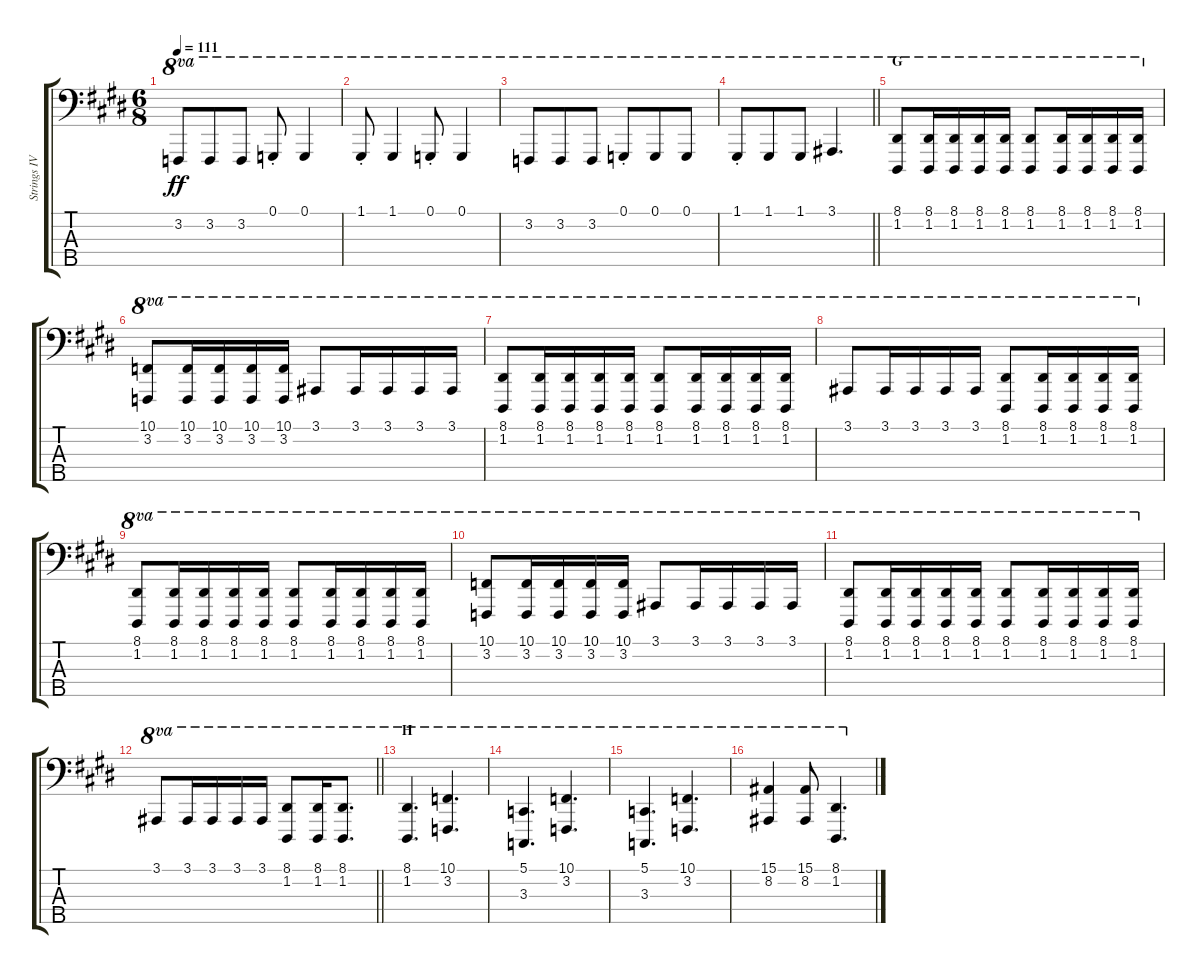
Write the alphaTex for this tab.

\track ("Strings IV" "Strings IV") {instrument stringensemble1}
\staff {score tabs}
\tuning (G2 D2 A1 E1 B0) {hide}
\ts (6 8)
\tempo 111
\clef f4
\ks e
3.2.8{ot 8va dy ff} 3.2.8{ot 8va} 3.2.8{ot 8va} 0.1{st}.8{ot 8va} 0.1.4{ot 8va} |
1.1{st}.8{ot 8va} 1.1.4{ot 8va} 0.1{st}.8{ot 8va} 0.1.4{ot 8va} |
3.2.8{ot 8va} 3.2.8{ot 8va} 3.2.8{ot 8va} 0.1{st}.8{ot 8va} 0.1.8{ot 8va} 0.1.8{ot 8va} |
\barLineRight lightlight
1.1{st}.8{ot 8va} 1.1.8{ot 8va} 1.1.8{ot 8va} 3.1.4{d ot 8va} |
\section ("" "G")
(8.1 1.2).8{ot 8va} (8.1 1.2).16{ot 8va} (8.1 1.2).16{ot 8va} (8.1 1.2).16{ot 8va} (8.1 1.2).16{ot 8va} (8.1 1.2).8{ot 8va} (8.1 1.2).16{ot 8va} (8.1 1.2).16{ot 8va} (8.1 1.2).16{ot 8va} (8.1 1.2).16{ot 8va} |
(10.1 3.2).8{ot 8va} (10.1 3.2).16{ot 8va} (10.1 3.2).16{ot 8va} (10.1 3.2).16{ot 8va} (10.1 3.2).16{ot 8va} 3.1.8{ot 8va} 3.1.16{ot 8va} 3.1.16{ot 8va} 3.1.16{ot 8va} 3.1.16{ot 8va} |
(8.1 1.2).8{ot 8va} (8.1 1.2).16{ot 8va} (8.1 1.2).16{ot 8va} (8.1 1.2).16{ot 8va} (8.1 1.2).16{ot 8va} (8.1 1.2).8{ot 8va} (8.1 1.2).16{ot 8va} (8.1 1.2).16{ot 8va} (8.1 1.2).16{ot 8va} (8.1 1.2).16{ot 8va} |
3.1.8{ot 8va} 3.1.16{ot 8va} 3.1.16{ot 8va} 3.1.16{ot 8va} 3.1.16{ot 8va} (8.1 1.2).8{ot 8va} (8.1 1.2).16{ot 8va} (8.1 1.2).16{ot 8va} (8.1 1.2).16{ot 8va} (8.1 1.2).16{ot 8va} |
(8.1 1.2).8{ot 8va} (8.1 1.2).16{ot 8va} (8.1 1.2).16{ot 8va} (8.1 1.2).16{ot 8va} (8.1 1.2).16{ot 8va} (8.1 1.2).8{ot 8va} (8.1 1.2).16{ot 8va} (8.1 1.2).16{ot 8va} (8.1 1.2).16{ot 8va} (8.1 1.2).16{ot 8va} |
(10.1 3.2).8{ot 8va} (10.1 3.2).16{ot 8va} (10.1 3.2).16{ot 8va} (10.1 3.2).16{ot 8va} (10.1 3.2).16{ot 8va} 3.1.8{ot 8va} 3.1.16{ot 8va} 3.1.16{ot 8va} 3.1.16{ot 8va} 3.1.16{ot 8va} |
(8.1 1.2).8{ot 8va} (8.1 1.2).16{ot 8va} (8.1 1.2).16{ot 8va} (8.1 1.2).16{ot 8va} (8.1 1.2).16{ot 8va} (8.1 1.2).8{ot 8va} (8.1 1.2).16{ot 8va} (8.1 1.2).16{ot 8va} (8.1 1.2).16{ot 8va} (8.1 1.2).16{ot 8va} |
\barLineRight lightlight
3.1.8{ot 8va} 3.1.16{ot 8va} 3.1.16{ot 8va} 3.1.16{ot 8va} 3.1.16{ot 8va} (8.1 1.2).8{ot 8va} (8.1 1.2).16{ot 8va} (8.1 1.2).8{d ot 8va} |
\section ("" "H")
(8.1 1.2).4{d ot 8va} (10.1 3.2).4{d ot 8va} |
(5.1 3.3).4{d ot 8va} (10.1 3.2).4{d ot 8va} |
(5.1 3.3).4{d ot 8va} (10.1 3.2).4{d ot 8va} |
(15.1 8.2).4{ot 8va} (15.1 8.2).8{ot 8va} (8.1 1.2).4{d ot 8va}
